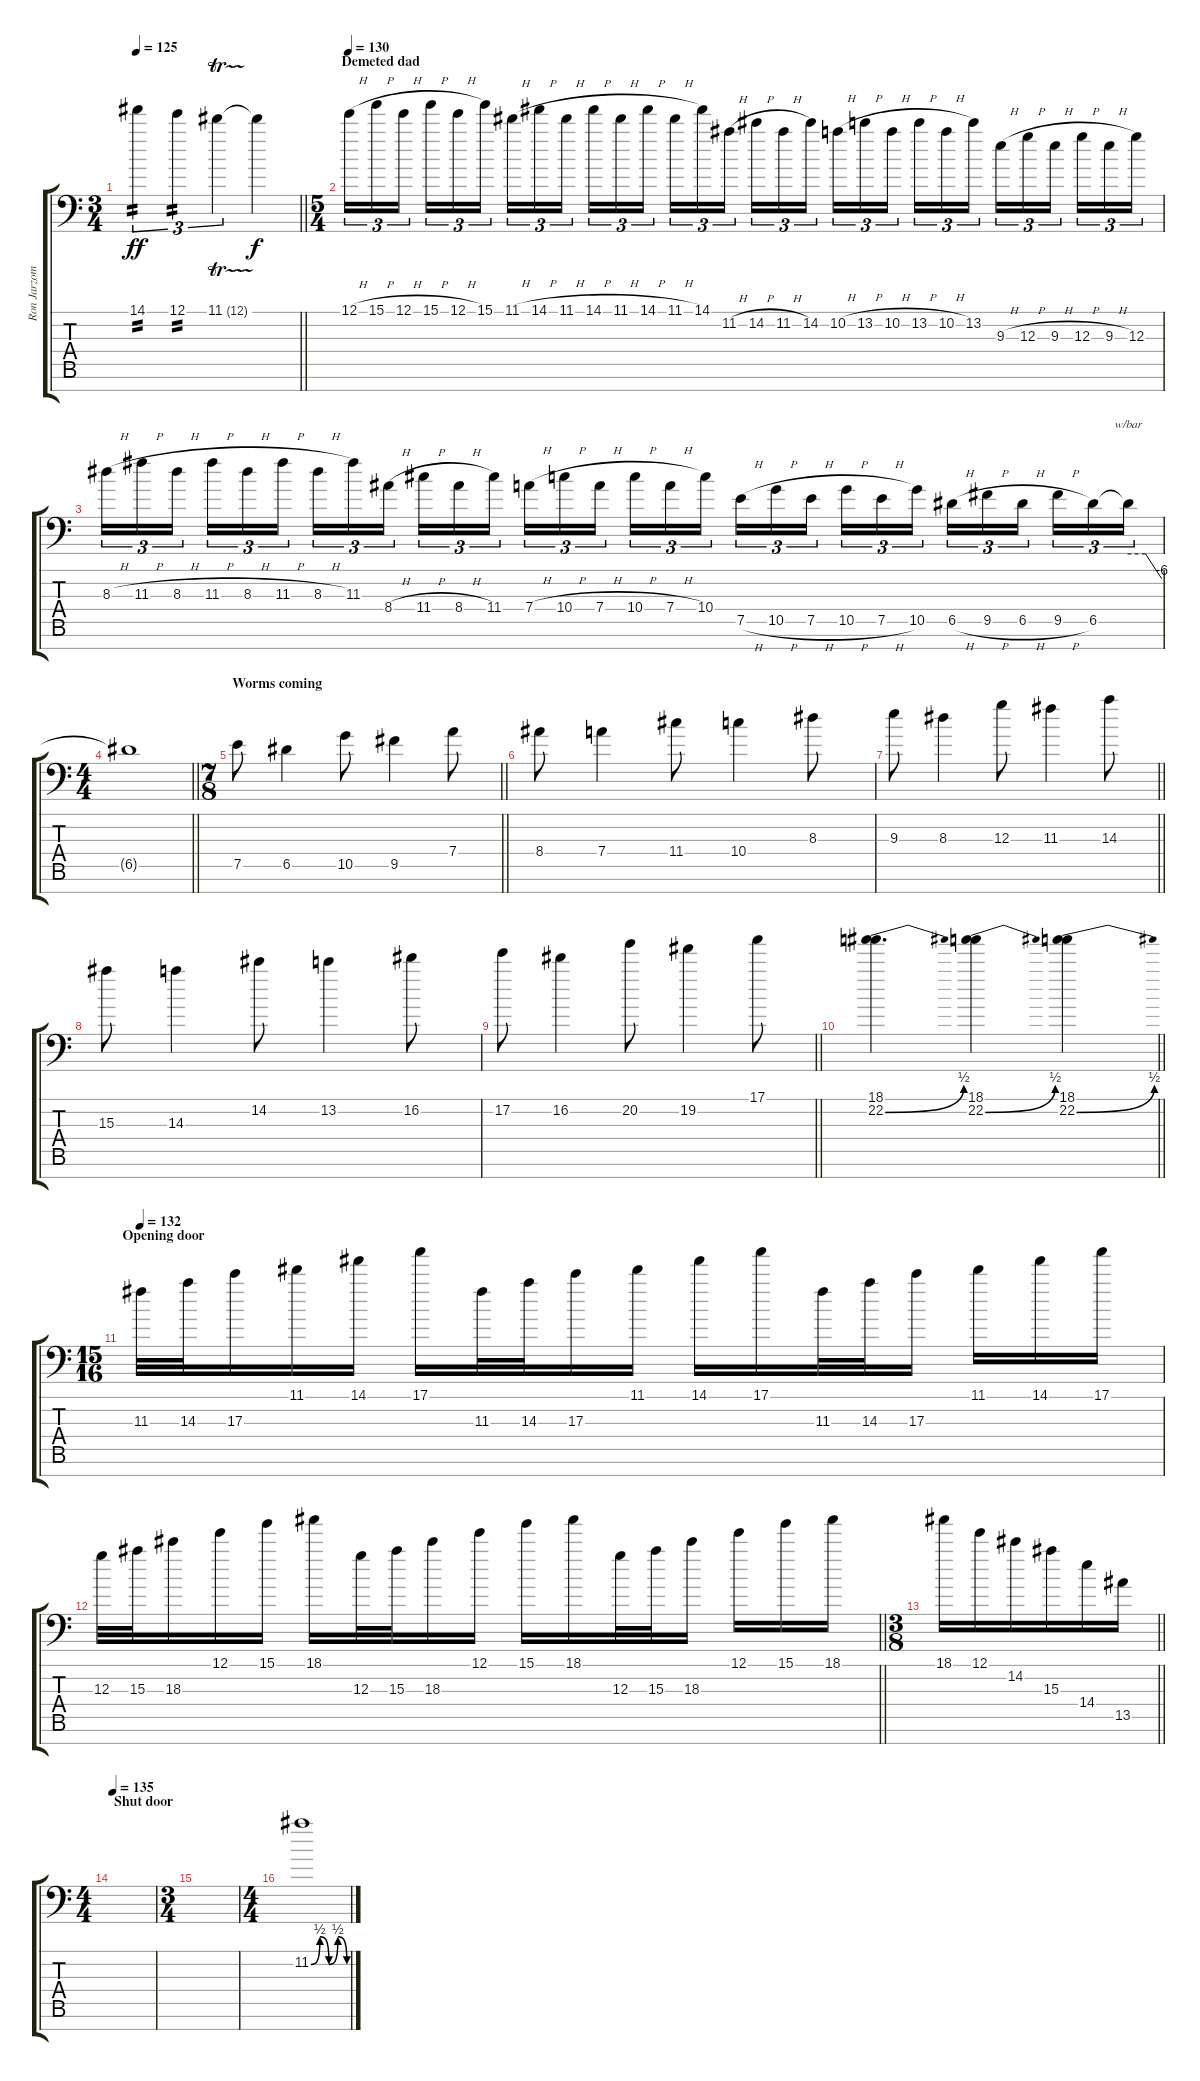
\track ("Ron Jarzombek Lead 3" "Ron Jarzom") {instrument distortionguitar}
\staff {score tabs}
\tuning (E4 B3 G3 D3 A2 E2 A1) {hide}
\ts (3 4)
\tempo 125
\clef f4
\barLineRight lightlight
\ks c
14.1.4{tu (3 2) tp 2 dy ff} 12.1.4{tu (3 2) tp 2} 11.1{tr (12 32)}.4{tu (3 2)} 11.1{t}.4{dy f} |
\ts (5 4)
\section ("" "Demeted dad")
\tempo 130
12.1{h}.16{tu (3 2)} 15.1{h}.16{tu (3 2)} 12.1{h}.16{tu (3 2) beam splitsecondary} 15.1{h}.16{tu (3 2)} 12.1{h}.16{tu (3 2)} 15.1.16{tu (3 2)} 11.1{h}.16{tu (3 2)} 14.1{h}.16{tu (3 2)} 11.1{h}.16{tu (3 2) beam splitsecondary} 14.1{h}.16{tu (3 2)} 11.1{h}.16{tu (3 2)} 14.1{h}.16{tu (3 2)} 11.1{h}.16{tu (3 2)} 14.1.16{tu (3 2)} 11.2{h}.16{tu (3 2) beam splitsecondary} 14.2{h}.16{tu (3 2)} 11.2{h}.16{tu (3 2)} 14.2.16{tu (3 2)} 10.2{h}.16{tu (3 2)} 13.2{h}.16{tu (3 2)} 10.2{h}.16{tu (3 2) beam splitsecondary} 13.2{h}.16{tu (3 2)} 10.2{h}.16{tu (3 2)} 13.2.16{tu (3 2)} 9.3{h}.16{tu (3 2)} 12.3{h}.16{tu (3 2)} 9.3{h}.16{tu (3 2) beam splitsecondary} 12.3{h}.16{tu (3 2)} 9.3{h}.16{tu (3 2)} 12.3.16{tu (3 2)} |
8.3{h}.16{tu (3 2)} 11.3{h}.16{tu (3 2)} 8.3{h}.16{tu (3 2) beam splitsecondary} 11.3{h}.16{tu (3 2)} 8.3{h}.16{tu (3 2)} 11.3{h}.16{tu (3 2)} 8.3{h}.16{tu (3 2)} 11.3.16{tu (3 2)} 8.4{h}.16{tu (3 2) beam splitsecondary} 11.4{h}.16{tu (3 2)} 8.4{h}.16{tu (3 2)} 11.4.16{tu (3 2)} 7.4{h}.16{tu (3 2)} 10.4{h}.16{tu (3 2)} 7.4{h}.16{tu (3 2) beam splitsecondary} 10.4{h}.16{tu (3 2)} 7.4{h}.16{tu (3 2)} 10.4.16{tu (3 2)} 7.5{h}.16{tu (3 2)} 10.5{h}.16{tu (3 2)} 7.5{h}.16{tu (3 2) beam splitsecondary} 10.5{h}.16{tu (3 2)} 7.5{h}.16{tu (3 2)} 10.5.16{tu (3 2)} 6.5{h}.16{tu (3 2)} 9.5{h}.16{tu (3 2)} 6.5{h}.16{tu (3 2) beam splitsecondary} 9.5{h}.16{tu (3 2)} 6.5.16{tu (3 2)} 6.5{t}.16{tu (3 2) tbe (custom default 0 0 31 0 60 -24)} |
\ts (4 4)
\barLineRight lightlight
6.5{t}.1 |
\ts (7 8)
\section ("" "Worms coming")
\barLineRight lightlight
7.5.8 6.5.4 10.5.8 9.5.4 7.4.8 |
8.4.8 7.4.4 11.4.8 10.4.4 8.3.8 |
\barLineRight lightlight
9.3.8 8.3.4 12.3.8 11.3.4 14.3.8 |
15.3.8 14.3.4 14.2.8 13.2.4 16.2.8 |
\barLineRight lightlight
17.2.8 16.2.4 20.2.8 19.2.4 17.1.8 |
\barLineRight lightlight
(18.1 22.2{be (bend 0 0 60 2)}).4{d} (18.1 22.2{be (bend 0 0 60 2)}).4 (18.1 22.2{be (bend 0 0 60 2)}).4 |
\ts (15 16)
\section ("" "Opening door")
\tempo 132
11.3.32 14.3.32 17.3.16 11.1.16 14.1.16 17.1.16 11.3.32 14.3.32 17.3.16 11.1.16 14.1.16 17.1.16 11.3.32 14.3.32 17.3.16 11.1.16 14.1.16 17.1.16 |
\barLineRight lightlight
12.3.32 15.3.32 18.3.16 12.1.16 15.1.16 18.1.16 12.3.32 15.3.32 18.3.16 12.1.16 15.1.16 18.1.16 12.3.32 15.3.32 18.3.16 12.1.16 15.1.16 18.1.16 |
\ts (3 8)
\barLineRight lightlight
18.1.16 12.1.16 14.2.16 15.3.16 14.4.16 13.5.16 |
\ts (4 4)
\section ("" "Shut door")
\tempo 135
|
\ts (3 4)
|
\ts (4 4)
11.2{be (custom 0 0 15 2 30 0 45 2 60 0)}.1{volume 13 balance 16}
